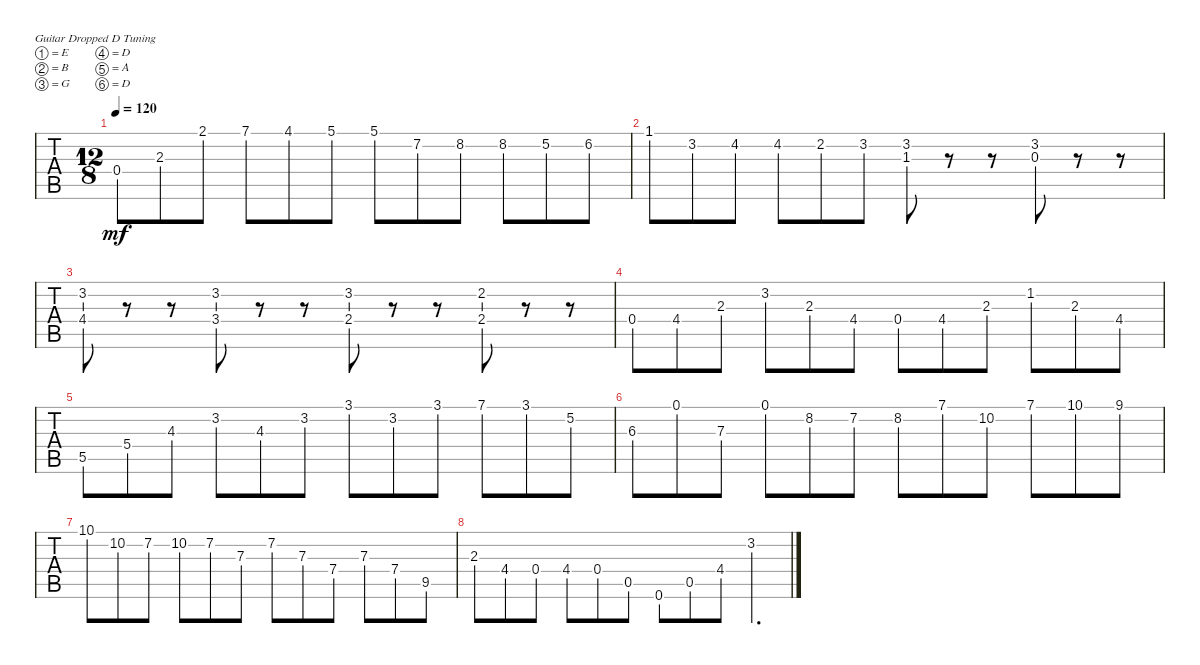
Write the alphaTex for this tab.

\bracketExtendMode groupsimilarinstruments
\singleTrackTrackNamePolicy hidden
\multiTrackTrackNamePolicy hidden
\firstSystemTrackNameOrientation horizontal
\otherSystemsTrackNameOrientation horizontal
\track ("Track 1" "Track 1") {instrument acousticguitarsteel}
\staff {tabs}
\tuning (E4 B3 G3 D3 A2 D2)
\ts (12 8)
\tempo 120
\clef g2
\scale
0.5
\ks c
0.4.8{dy mf} 2.3.8 2.1.8 7.1.8 4.1.8 5.1.8 5.1.8 7.2.8 8.2.8 8.2.8 5.2.8 6.2.8 |
\scale
0.5 1.1.8 3.2.8 4.2.8 4.2.8 2.2.8 3.2.8 (3.2 1.3).8 r.8 r.8 (3.2 0.3).8 r.8 r.8 |
\scale
0.5 (3.2 4.4).8 r.8 r.8 (3.2 3.4).8 r.8 r.8 (3.2 2.4).8 r.8 r.8 (2.2 2.4).8 r.8 r.8 |
\scale
0.5 0.4.8 4.4.8 2.3.8 3.2.8 2.3.8 4.4.8 0.4.8 4.4.8 2.3.8 1.2.8 2.3.8 4.4.8 |
\scale
0.5 5.5.8 5.4.8 4.3.8 3.2.8 4.3.8 3.2.8 3.1.8 3.2.8 3.1.8 7.1.8 3.1.8 5.2.8 |
\scale
0.5 6.3.8 0.1.8 7.3.8 0.1.8 8.2.8 7.2.8 8.2.8 7.1.8 10.2.8 7.1.8 10.1.8 9.1.8 |
\scale
0.524462 10.1.8 10.2.8 7.2.8 10.2.8 7.2.8 7.3.8 7.2.8 7.3.8 7.4.8 7.3.8 7.4.8 9.5.8 |
\scale
0.475538 2.3.8 4.4.8 0.4.8 4.4.8 0.4.8 0.5.8 0.6.8 0.5.8 4.4.8 3.2.4{d}
